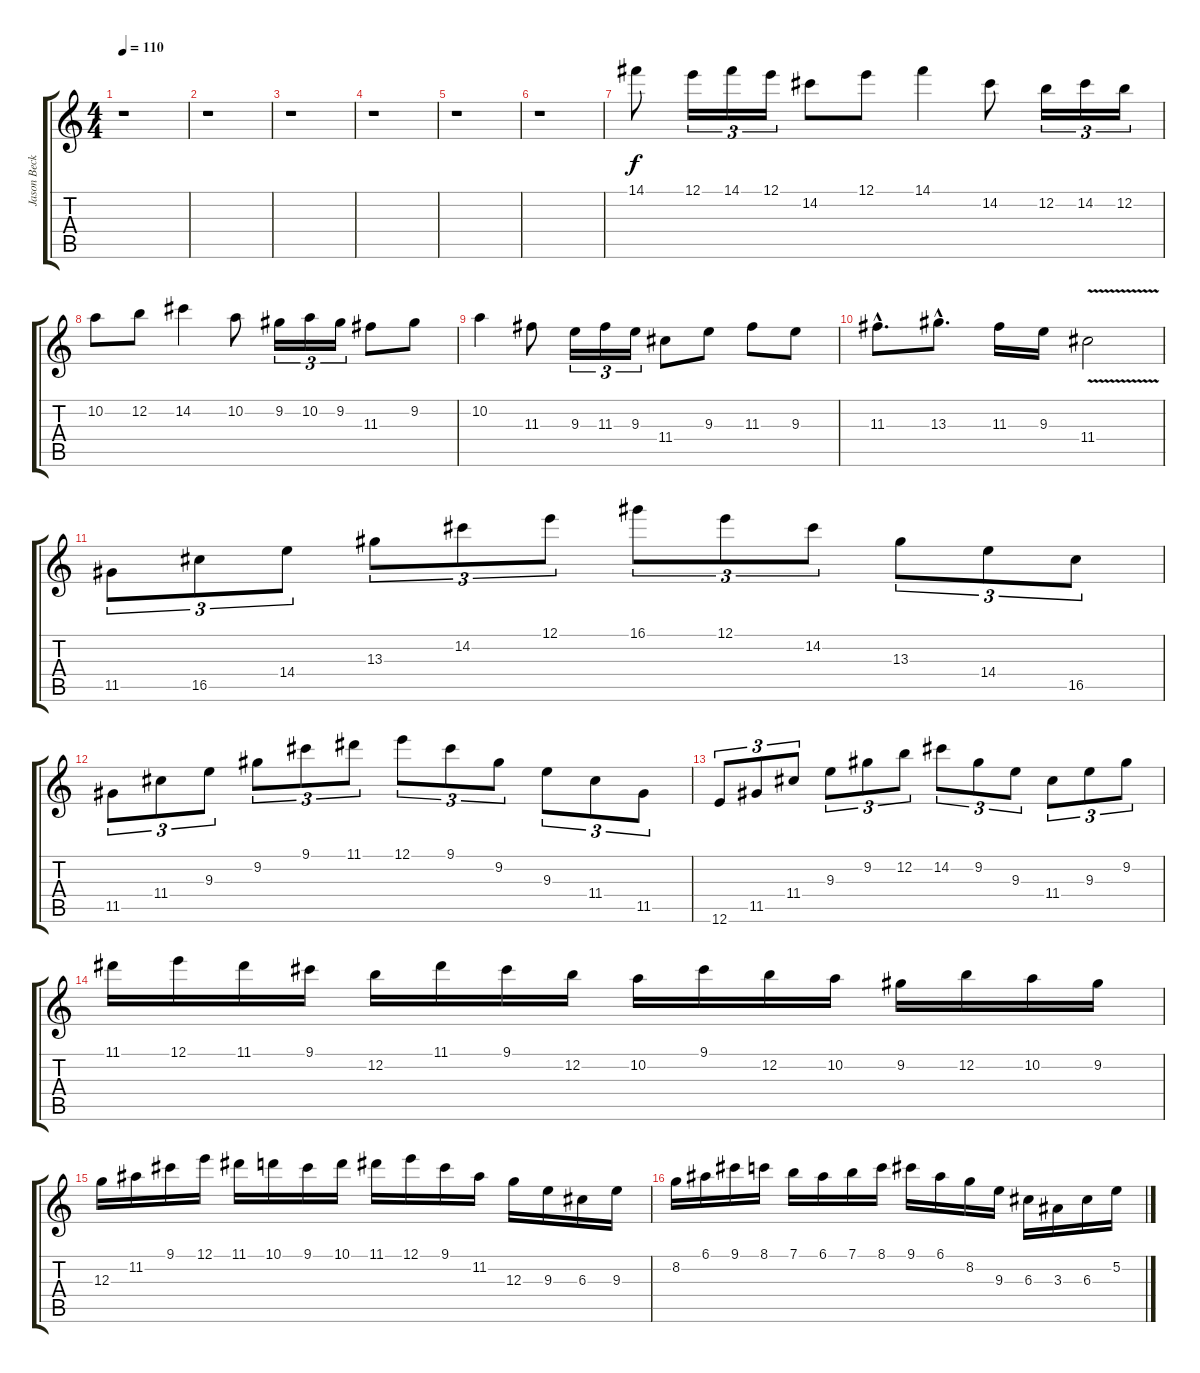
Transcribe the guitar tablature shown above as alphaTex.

\track ("Jason Becker" "Jason Beck") {instrument distortionguitar}
\staff {score tabs}
\tuning (E4 B3 G3 D3 A2 E2) {hide}
\ts (4 4)
\tempo 110
\clef g2
\ks c
r.1{dy f} |
r.1 |
r.1 |
r.1 |
r.1 |
r.1 |
14.1.8{volume 14} 12.1.16{tu (3 2)} 14.1.16{tu (3 2)} 12.1.16{tu (3 2)} 14.2.8 12.1.8 14.1.4 14.2.8 12.2.16{tu (3 2)} 14.2.16{tu (3 2)} 12.2.16{tu (3 2)} |
10.2.8 12.2.8 14.2.4 10.2.8 9.2.16{tu (3 2)} 10.2.16{tu (3 2)} 9.2.16{tu (3 2)} 11.3.8 9.2.8 |
10.2.4 11.3.8 9.3.16{tu (3 2)} 11.3.16{tu (3 2)} 9.3.16{tu (3 2)} 11.4.8 9.3.8 11.3.8 9.3.8 |
11.3{hac}.8{d} 13.3{hac}.8{d} 11.3.16 9.3.16 11.4{v}.2 |
11.5.8{tu (3 2) volume 13} 16.5.8{tu (3 2)} 14.4.8{tu (3 2)} 13.3.8{tu (3 2)} 14.2.8{tu (3 2)} 12.1.8{tu (3 2)} 16.1.8{tu (3 2)} 12.1.8{tu (3 2)} 14.2.8{tu (3 2)} 13.3.8{tu (3 2)} 14.4.8{tu (3 2)} 16.5.8{tu (3 2)} |
11.5.8{tu (3 2)} 11.4.8{tu (3 2)} 9.3.8{tu (3 2)} 9.2.8{tu (3 2)} 9.1.8{tu (3 2)} 11.1.8{tu (3 2)} 12.1.8{tu (3 2)} 9.1.8{tu (3 2)} 9.2.8{tu (3 2)} 9.3.8{tu (3 2)} 11.4.8{tu (3 2)} 11.5.8{tu (3 2)} |
12.6.8{tu (3 2)} 11.5.8{tu (3 2)} 11.4.8{tu (3 2)} 9.3.8{tu (3 2)} 9.2.8{tu (3 2)} 12.2.8{tu (3 2)} 14.2.8{tu (3 2)} 9.2.8{tu (3 2)} 9.3.8{tu (3 2)} 11.4.8{tu (3 2)} 9.3.8{tu (3 2)} 9.2.8{tu (3 2)} |
11.1.16 12.1.16 11.1.16 9.1.16 12.2.16 11.1.16 9.1.16 12.2.16 10.2.16 9.1.16 12.2.16 10.2.16 9.2.16 12.2.16 10.2.16 9.2.16 |
12.3.16 11.2.16 9.1.16 12.1.16 11.1.16 10.1.16 9.1.16 10.1.16 11.1.16 12.1.16 9.1.16 11.2.16 12.3.16 9.3.16 6.3.16 9.3.16 |
8.2.16 6.1.16 9.1.16 8.1.16 7.1.16 6.1.16 7.1.16 8.1.16 9.1.16 6.1.16 8.2.16 9.3.16 6.3.16 3.3.16 6.3.16 5.2.16
